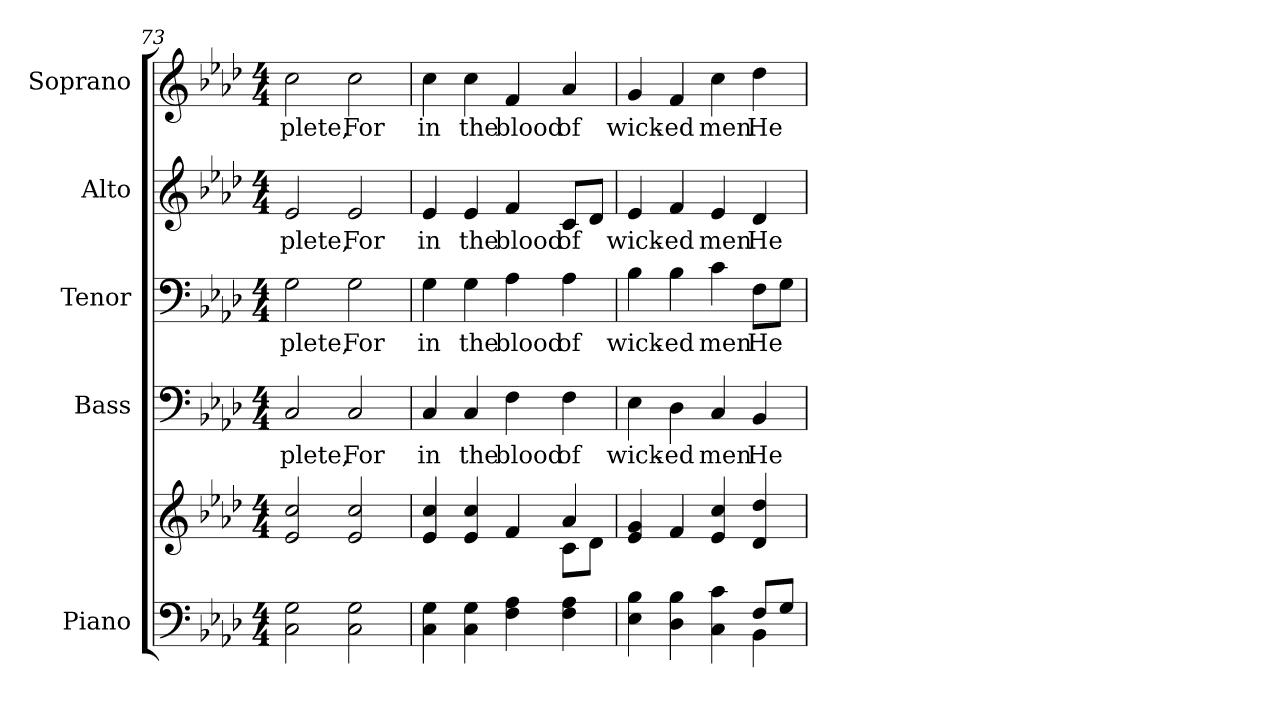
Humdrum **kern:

**kern	**kern	**kern	**text	**kern	**text	**kern	**text	**kern	**text
*part5	*part5	*part4	*part4	*part3	*part3	*part2	*part2	*part1	*part1
*staff6	*staff5	*staff4	*staff4	*staff3	*staff3	*staff2	*staff2	*staff1	*staff1
*I"Piano	*	*I"Bass	*	*I"Tenor	*	*I"Alto	*	*I"Soprano	*
*I'Pno.	*	*I'B.	*	*I'T.	*	*I'A.	*	*I'S.	*
*clefF4	*clefG2	*clefF4	*	*clefF4	*	*clefG2	*	*clefG2	*
*k[b-e-a-d-]	*k[b-e-a-d-]	*k[b-e-a-d-]	*	*k[b-e-a-d-]	*	*k[b-e-a-d-]	*	*k[b-e-a-d-]	*
*A-:	*A-:	*A-:	*	*A-:	*	*A-:	*	*A-:	*
*M4/4	*M4/4	*M4/4	*	*M4/4	*	*M4/4	*	*M4/4	*
=73	=73	=73	=73	=73	=73	=73	=73	=73	=73
!	!	!	!LO:LY:b:color=#000000	!	!	!	!	!	!
!	!	!	!	!	!LO:LY:b:color=#000000	!	!	!	!
!	!	!	!	!	!	!	!LO:LY:b:color=#000000	!	!
!	!	!	!	!	!	!	!	!	!LO:LY:b:color=#000000
2Ci\ 2Gi	2e-i/ 2cci	2Ci/	-plete,	2Gi\	-plete,	2e-i/	-plete,	2cci\	-plete,
!	!	!	!LO:LY:b:color=#000000	!	!	!	!	!	!
!	!	!	!	!	!LO:LY:b:color=#000000	!	!	!	!
!	!	!	!	!	!	!	!LO:LY:b:color=#000000	!	!
!	!	!	!	!	!	!	!	!	!LO:LY:b:color=#000000
2Ci\ 2Gi	2e-i/ 2cci	2Ci/	For	2Gi\	For	2e-i/	For	2cci\	For
!!LO:PB:g=z
=74	=74	=74	=74	=74	=74	=74	=74	=74	=74
*	*^	*	*	*	*	*	*	*	*
!	!	!	!	!LO:LY:b:color=#000000	!	!	!	!	!	!
!	!	!	!	!	!	!LO:LY:b:color=#000000	!	!	!	!
!	!	!	!	!	!	!	!	!LO:LY:b:color=#000000	!	!
!	!	!	!	!	!	!	!	!	!	!LO:LY:b:color=#000000
4Ci\ 4Gi	4e-i/ 4cci	2ryy	4Ci/	in	4Gi\	in	4e-i/	in	4cci\	in
!	!	!	!	!LO:LY:b:color=#000000	!	!	!	!	!	!
!	!	!	!	!	!	!LO:LY:b:color=#000000	!	!	!	!
!	!	!	!	!	!	!	!	!LO:LY:b:color=#000000	!	!
!	!	!	!	!	!	!	!	!	!	!LO:LY:b:color=#000000
4Ci\ 4Gi	4e-i/ 4cci	.	4Ci/	the	4Gi\	the	4e-i/	the	4cci\	the
!	!	!	!	!LO:LY:b:color=#000000	!	!	!	!	!	!
!	!	!	!	!	!	!LO:LY:b:color=#000000	!	!	!	!
!	!	!	!	!	!	!	!	!LO:LY:b:color=#000000	!	!
!	!	!	!	!	!	!	!	!	!	!LO:LY:b:color=#000000
4Fi\ 4A-i	4fi/	4ryy	4Fi\	blood	4A-i\	blood	4fi/	blood	4fi/	blood
!	!	!	!	!LO:LY:b:color=#000000	!	!	!	!	!	!
!	!	!	!	!	!	!LO:LY:b:color=#000000	!	!	!	!
!	!	!	!	!	!	!	!	!LO:LY:b:color=#000000	!	!
!	!	!	!	!	!	!	!	!	!	!LO:LY:b:color=#000000
4Fi\ 4A-i	4a-i/	8ci\L	4Fi\	of	4A-i\	of	8ci/L	of	4a-i/	of
.	.	8d-i\J	.	.	.	.	8d-i/J	.	.	.
*	*v	*v	*	*	*	*	*	*	*	*
=75	=75	=75	=75	=75	=75	=75	=75	=75	=75
*^	*	*	*	*	*	*	*	*	*
*	*	*^	*	*	*	*	*	*	*	*
!	!	!	!	!	!LO:LY:b:color=#000000	!	!	!	!	!	!
*	*	*v	*v	*	*	*	*	*	*	*	*
*	*	*^	*	*	*	*	*	*	*	*
!	!	!	!	!	!	!	!LO:LY:b:color=#000000	!	!	!	!
*	*	*v	*v	*	*	*	*	*	*	*	*
*	*	*^	*	*	*	*	*	*	*	*
!	!	!	!	!	!	!	!	!	!LO:LY:b:color=#000000	!	!
*	*	*v	*v	*	*	*	*	*	*	*	*
*	*	*^	*	*	*	*	*	*	*	*
!	!	!	!	!	!	!	!	!	!	!	!LO:LY:b:color=#000000
*	*	*v	*v	*	*	*	*	*	*	*	*
4E-i\ 4B-i	2ryy	4e-i/ 4gi	4E-i\	wick-	4B-i\	wick-	4e-i/	wick-	4gi/	wick-
!	!	!	!	!LO:LY:b:color=#000000	!	!	!	!	!	!
!	!	!	!	!	!	!LO:LY:b:color=#000000	!	!	!	!
!	!	!	!	!	!	!	!	!LO:LY:b:color=#000000	!	!
!	!	!	!	!	!	!	!	!	!	!LO:LY:b:color=#000000
4D-i\ 4B-i	.	4fi/	4D-i\	-ed	4B-i\	-ed	4fi/	-ed	4fi/	-ed
!	!	!	!	!LO:LY:b:color=#000000	!	!	!	!	!	!
!	!	!	!	!	!	!LO:LY:b:color=#000000	!	!	!	!
!	!	!	!	!	!	!	!	!LO:LY:b:color=#000000	!	!
!	!	!	!	!	!	!	!	!	!	!LO:LY:b:color=#000000
4Ci\ 4ci	4ryy	4e-i/ 4cci	4Ci/	men	4ci\	men	4e-i/	men	4cci\	men
!	!	!	!	!LO:LY:b:color=#000000	!	!	!	!	!	!
!	!	!	!	!	!	!LO:LY:b:color=#000000	!	!	!	!
!	!	!	!	!	!	!	!	!LO:LY:b:color=#000000	!	!
!	!	!	!	!	!	!	!	!	!	!LO:LY:b:color=#000000
8Fi/L	4BB-i\	4d-i/ 4dd-i	4BB-i/	He	8Fi\L	He	4d-i/	He	4dd-i\	He
8Gi/J	.	.	.	.	8Gi\J	.	.	.	.	.
*v	*v	*	*	*	*	*	*	*	*	*
=	=	=	=	=	=	=	=	=	=
*-	*-	*-	*-	*-	*-	*-	*-	*-	*-
